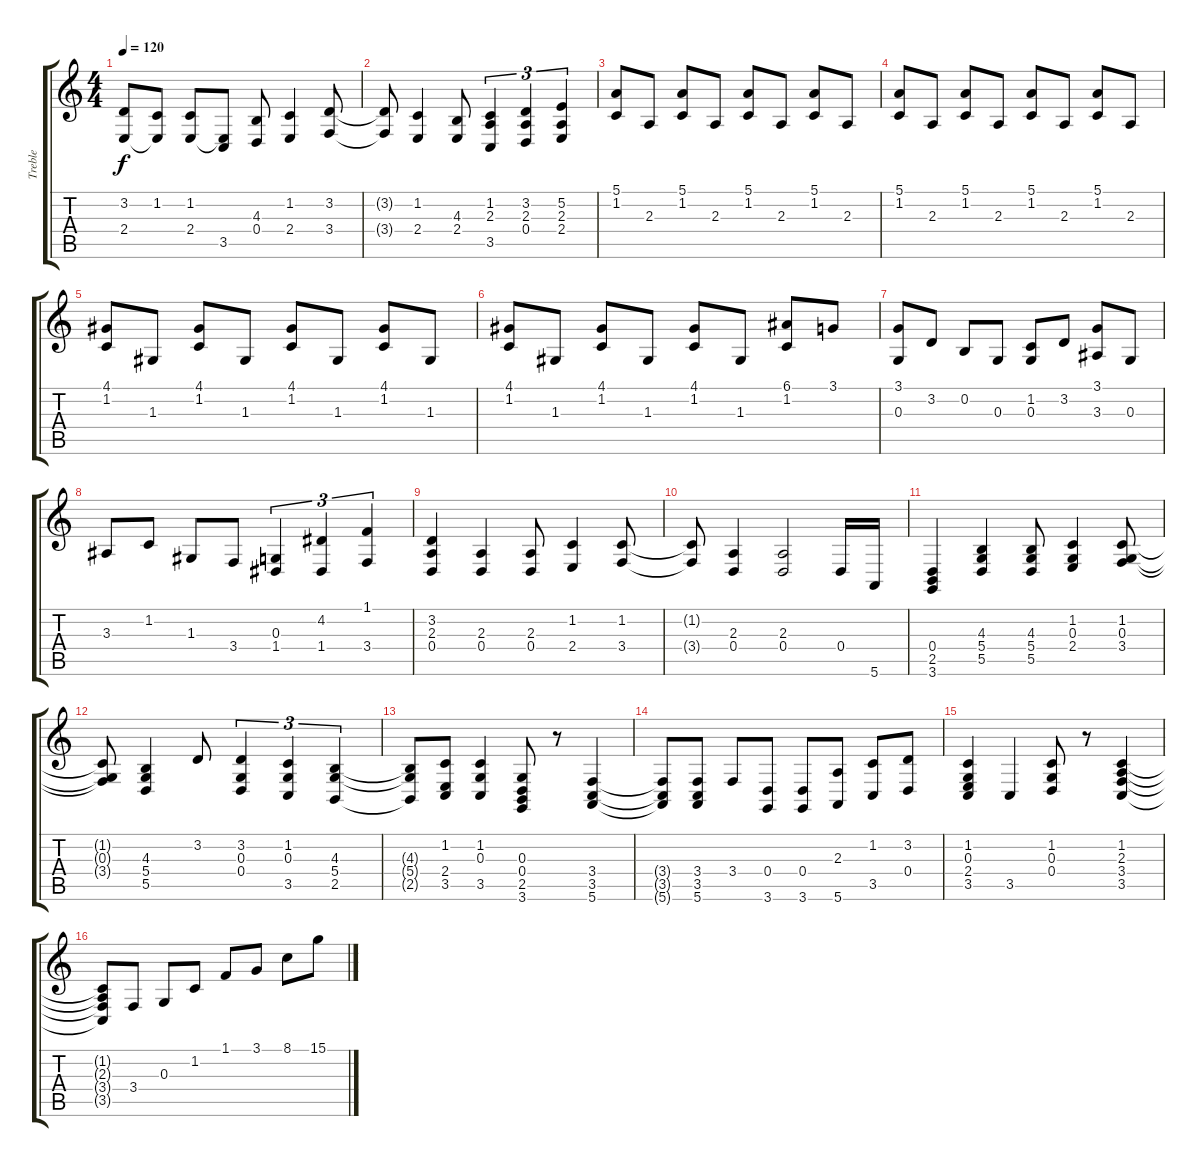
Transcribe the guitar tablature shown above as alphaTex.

\track ("Treble" "Treble") {instrument acousticgrandpiano}
\staff {score tabs}
\tuning (E4 B3 G3 D3 A2 E2) {hide}
\ts (4 4)
\tempo 120
\clef g2
\ks c
(3.2 2.4).8{dy f} (1.2 2.4{t}).8 (1.2 2.4).8 (2.4{t} 3.5).8 (4.3 0.4).8 (1.2 2.4).4 (3.2 3.4).8 |
(3.2{t} 3.4{t}).8 (1.2 2.4).4 (4.3 2.4).8 (1.2 2.3 3.5).4{tu (3 2)} (3.2 2.3 0.4).4{tu (3 2)} (5.2 2.3 2.4).4{tu (3 2)} |
(5.1 1.2).8 2.3.8 (5.1 1.2).8 2.3.8 (5.1 1.2).8 2.3.8 (5.1 1.2).8 2.3.8 |
(5.1 1.2).8 2.3.8 (5.1 1.2).8 2.3.8 (5.1 1.2).8 2.3.8 (5.1 1.2).8 2.3.8 |
(4.1 1.2).8 1.3.8 (4.1 1.2).8 1.3.8 (4.1 1.2).8 1.3.8 (4.1 1.2).8 1.3.8 |
(4.1 1.2).8 1.3.8 (4.1 1.2).8 1.3.8 (4.1 1.2).8 1.3.8 (6.1 1.2).8 3.1.8 |
(3.1 0.3).8 3.2.8 0.2.8 0.3.8 (1.2 0.3).8 3.2.8 (3.1 3.3).8 0.3.8 |
3.3.8 1.2.8 1.3.8 3.4.8 (0.3 1.4).4{tu (3 2)} (4.2 1.4).4{tu (3 2)} (1.1 3.4).4{tu (3 2)} |
(3.2 2.3 0.4).4 (2.3 0.4).4 (2.3 0.4).8 (1.2 2.4).4 (1.2 3.4).8 |
(1.2{t} 3.4{t}).8 (2.3 0.4).4 (2.3 0.4).2 0.4.16 5.6.16 |
(0.4 2.5 3.6).4 (4.3 5.4 5.5).4 (4.3 5.4 5.5).8 (1.2 0.3 2.4).4 (1.2 0.3 3.4).8 |
(1.2{t} 0.3{t} 3.4{t}).8 (4.3 5.4 5.5).4 3.2.8 (3.2 0.3 0.4).4{tu (3 2)} (1.2 0.3 3.5).4{tu (3 2)} (4.3 5.4 2.5).4{tu (3 2)} |
(4.3{t} 5.4{t} 2.5{t}).8 (1.2 2.4 3.5).8 (1.2 0.3 3.5).4 (0.3 0.4 2.5 3.6).8 r.8 (3.4 3.5 5.6).4 |
(3.4{t} 3.5{t} 5.6{t}).8 (3.4 3.5 5.6).8 3.4.8 (0.4 3.6).8 (0.4 3.6).8 (2.3 5.6).8 (1.2 3.5).8 (3.2 0.4).8 |
(1.2 0.3 2.4 3.5).4 3.5.4 (1.2 0.3 0.4).8 r.8 (1.2 2.3 3.4 3.5).4 |
(1.2{t} 2.3{t} 3.4{t} 3.5{t}).8 3.4.8 0.3.8 1.2.8 1.1.8 3.1.8 8.1.8 15.1.8
